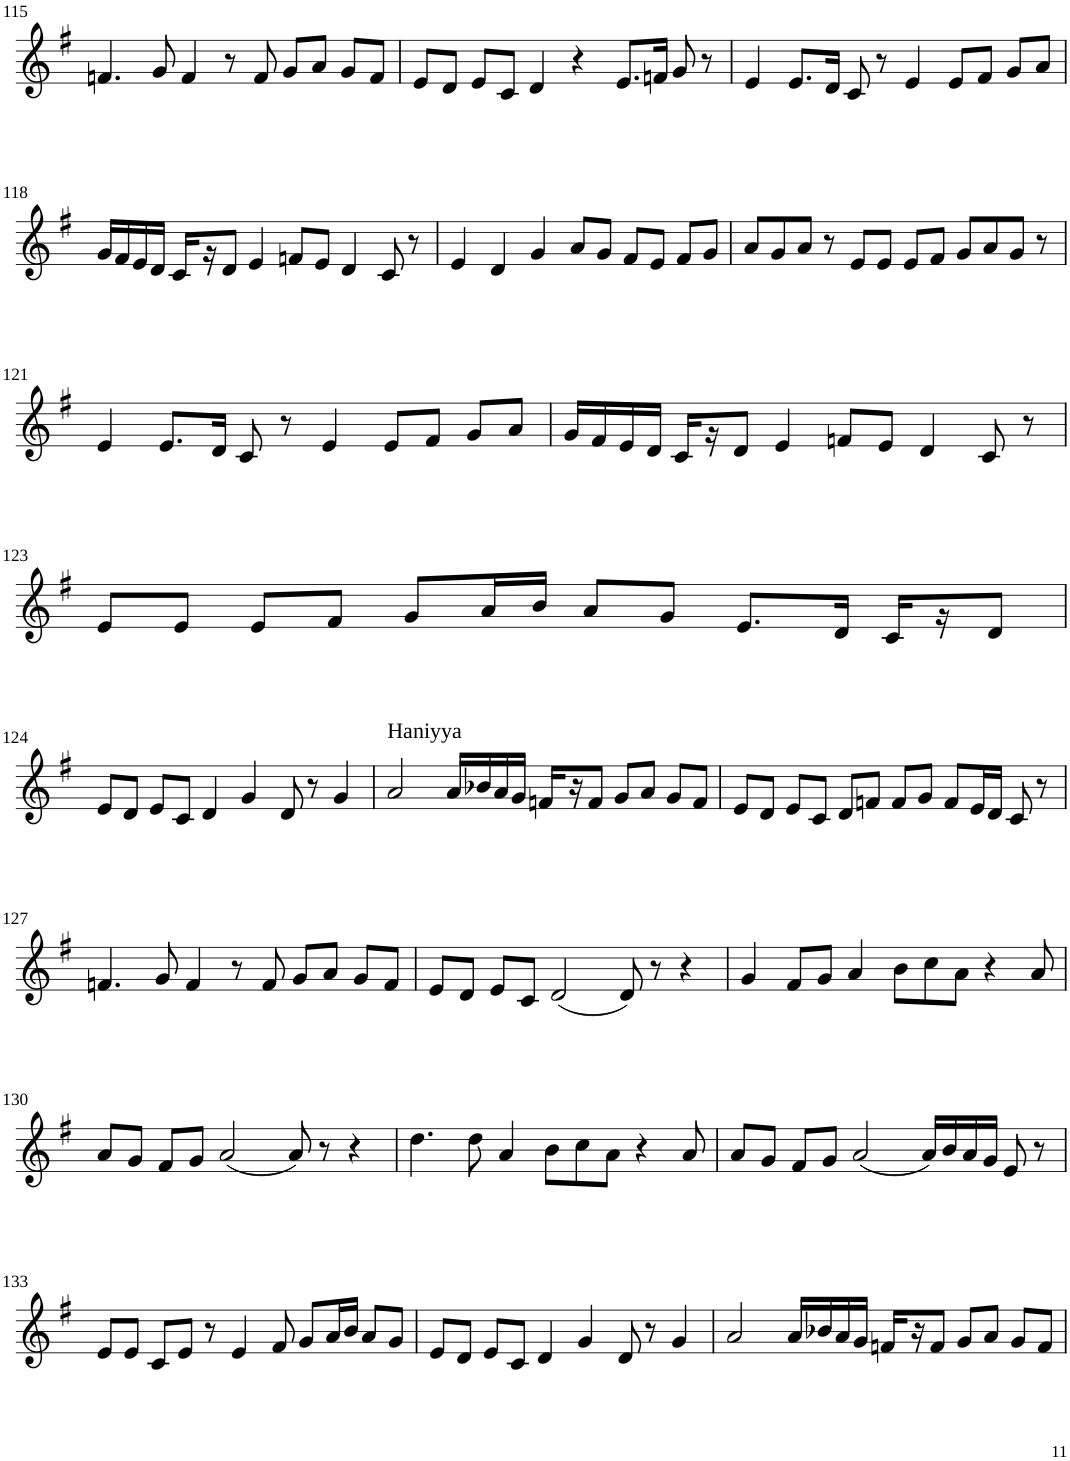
**kern
*part1
*staff1
*I"Violin
!!LO:PB:g=z
*clefG2
*k[f#]
*G:
*M6/4
=115
4.fn/
8g/
4f/
8r
8f/
8g/L
8a/J
8g/L
8f/J
=116
8e/L
8d/J
8e/L
8c/J
4d/
4r
8.e/L
16fn/Jk
8g/
8r
=117
4e/
8.e/L
16d/Jk
8c/
8r
4e/
8e/L
8f#/J
8g/L
8a/J
!!LO:LB:g=z
=118
16g/LL
16f#/
16e/
16d/JJ
16c/LL
16r
8d/J
4e/
8fn/L
8e/J
4d/
8c/
8r
=119
4e/
4d/
4g/
8a/L
8g/J
8f#/L
8e/J
8f#/L
8g/J
=120
8a/L
8g/
8a/J
8r
8e/L
8e/J
8e/L
8f#/J
8g/L
8a/
8g/J
8r
!!LO:LB:g=z
=121
4e/
8.e/L
16d/Jk
8c/
8r
4e/
8e/L
8f#/J
8g/L
8a/J
=122
16g/LL
16f#/
16e/
16d/JJ
16c/LL
16r
8d/J
4e/
8fn/L
8e/J
4d/
8c/
8r
!!LO:LB:g=z
=123
8e/L
8e/J
8e/L
8f#/J
8g/L
16a/L
16b/JJ
8a/L
8g/J
8.e/L
16d/Jk
16c/LL
16r
8d/J
!!LO:LB:g=z
=124
8e/L
8d/J
8e/L
8c/J
4d/
4g/
8d/
8r
4g/
=125
!LO:TX:a:t=Haniyya
2a/
16a/LL
16b-X/
16a/
16g/JJ
16fn/LL
16r
8f/J
8g/L
8a/J
8g/L
8f/J
=126
8e/L
8d/J
8e/L
8c/J
8d/L
8fn/J
8f/L
8g/J
8f/L
16e/L
16d/JJ
8c/
8r
!!LO:LB:g=z
=127
4.fn/
8g/
4f/
8r
8f/
8g/L
8a/J
8g/L
8f/J
=128
8e/L
8d/J
8e/L
8c/J
(2d/
8d/)
8r
4r
=129
4g/
8f#/L
8g/J
4a/
8b\L
8cc\
8a\J
4r
8a/
!!LO:LB:g=z
=130
8a/L
8g/J
8f#/L
8g/J
(2a/
8a/)
8r
4r
=131
4.dd\
8dd\
4a/
8b\L
8cc\
8a\J
4r
8a/
=132
8a/L
8g/J
8f#/L
8g/J
(2a/
16a/LL)
16b/
16a/
16g/JJ
8e/
8r
!!LO:LB:g=z
=133
8e/L
8e/J
8c/L
8e/J
8r
4e/
8f#/
8g/L
16a/L
16b/JJ
8a/L
8g/J
=134
8e/L
8d/J
8e/L
8c/J
4d/
4g/
8d/
8r
4g/
=135
2a/
16a/LL
16b-X/
16a/
16g/JJ
16fn/LL
16r
8f/J
8g/L
8a/J
8g/L
8f/J
=
*-
